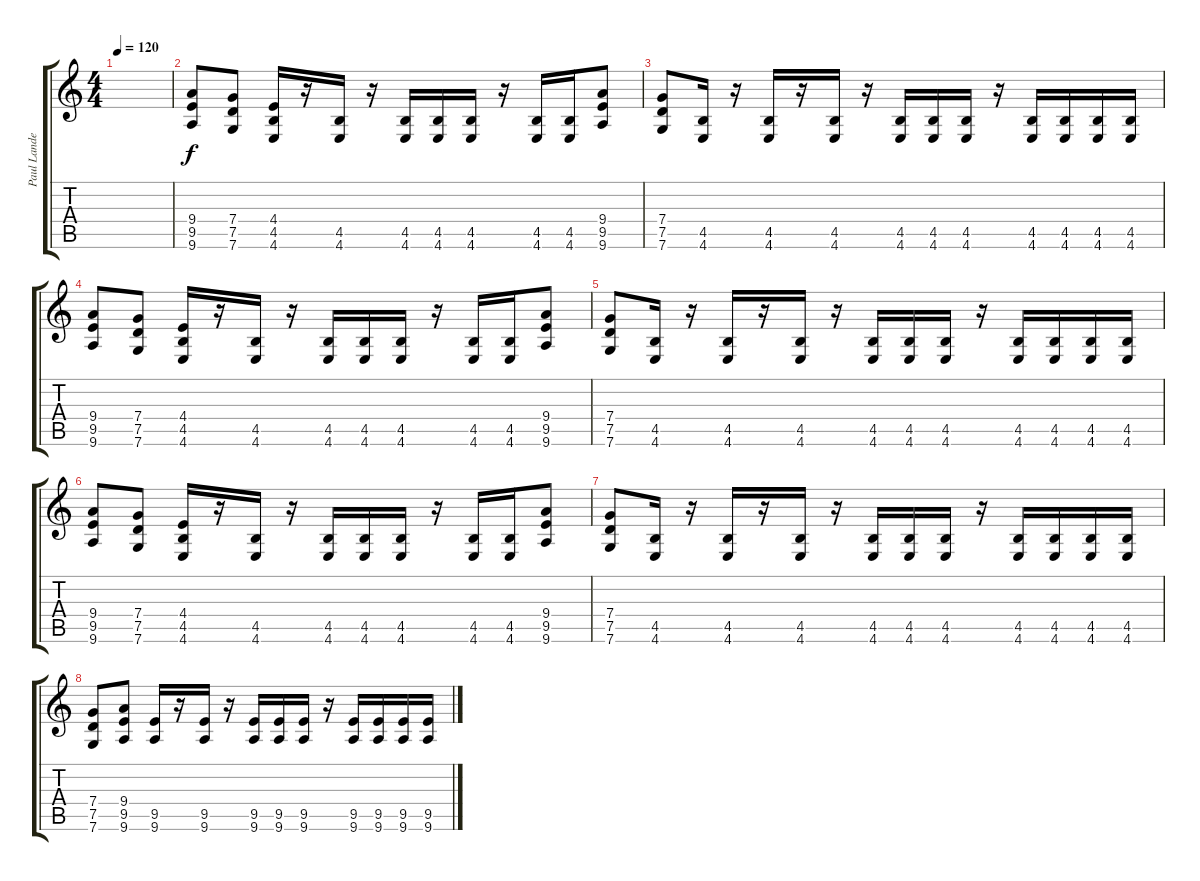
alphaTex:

\track ("Paul Landers - Guitar II" "Paul Lande") {instrument distortionguitar}
\staff {score tabs}
\tuning (D4 A3 F3 C3 G2 C2) {hide}
\ts (4 4)
\tempo 120
\clef g2
\ks c
|
(9.4 9.5 9.6).8 (7.4 7.5 7.6).8 (4.4 4.5 4.6).16 r.16 (4.5 4.6).16 r.16 (4.5 4.6).16 (4.5 4.6).16 (4.5 4.6).16 r.16 (4.5 4.6).16 (4.5 4.6).16 (9.4 9.5 9.6).8 |
(7.4 7.5 7.6).8 (4.5 4.6).16 r.16 (4.5 4.6).16 r.16 (4.5 4.6).16 r.16 (4.5 4.6).16 (4.5 4.6).16 (4.5 4.6).16 r.16 (4.5 4.6).16 (4.5 4.6).16 (4.5 4.6).16 (4.5 4.6).16 |
(9.4 9.5 9.6).8 (7.4 7.5 7.6).8 (4.4 4.5 4.6).16 r.16 (4.5 4.6).16 r.16 (4.5 4.6).16 (4.5 4.6).16 (4.5 4.6).16 r.16 (4.5 4.6).16 (4.5 4.6).16 (9.4 9.5 9.6).8 |
(7.4 7.5 7.6).8 (4.5 4.6).16 r.16 (4.5 4.6).16 r.16 (4.5 4.6).16 r.16 (4.5 4.6).16 (4.5 4.6).16 (4.5 4.6).16 r.16 (4.5 4.6).16 (4.5 4.6).16 (4.5 4.6).16 (4.5 4.6).16 |
(9.4 9.5 9.6).8 (7.4 7.5 7.6).8 (4.4 4.5 4.6).16 r.16 (4.5 4.6).16 r.16 (4.5 4.6).16 (4.5 4.6).16 (4.5 4.6).16 r.16 (4.5 4.6).16 (4.5 4.6).16 (9.4 9.5 9.6).8 |
(7.4 7.5 7.6).8 (4.5 4.6).16 r.16 (4.5 4.6).16 r.16 (4.5 4.6).16 r.16 (4.5 4.6).16 (4.5 4.6).16 (4.5 4.6).16 r.16 (4.5 4.6).16 (4.5 4.6).16 (4.5 4.6).16 (4.5 4.6).16 |
(7.4 7.5 7.6).8 (9.4 9.5 9.6).8 (9.5 9.6).16 r.16 (9.5 9.6).16 r.16 (9.5 9.6).16 (9.5 9.6).16 (9.5 9.6).16 r.16 (9.5 9.6).16 (9.5 9.6).16 (9.5 9.6).16 (9.5 9.6).16
